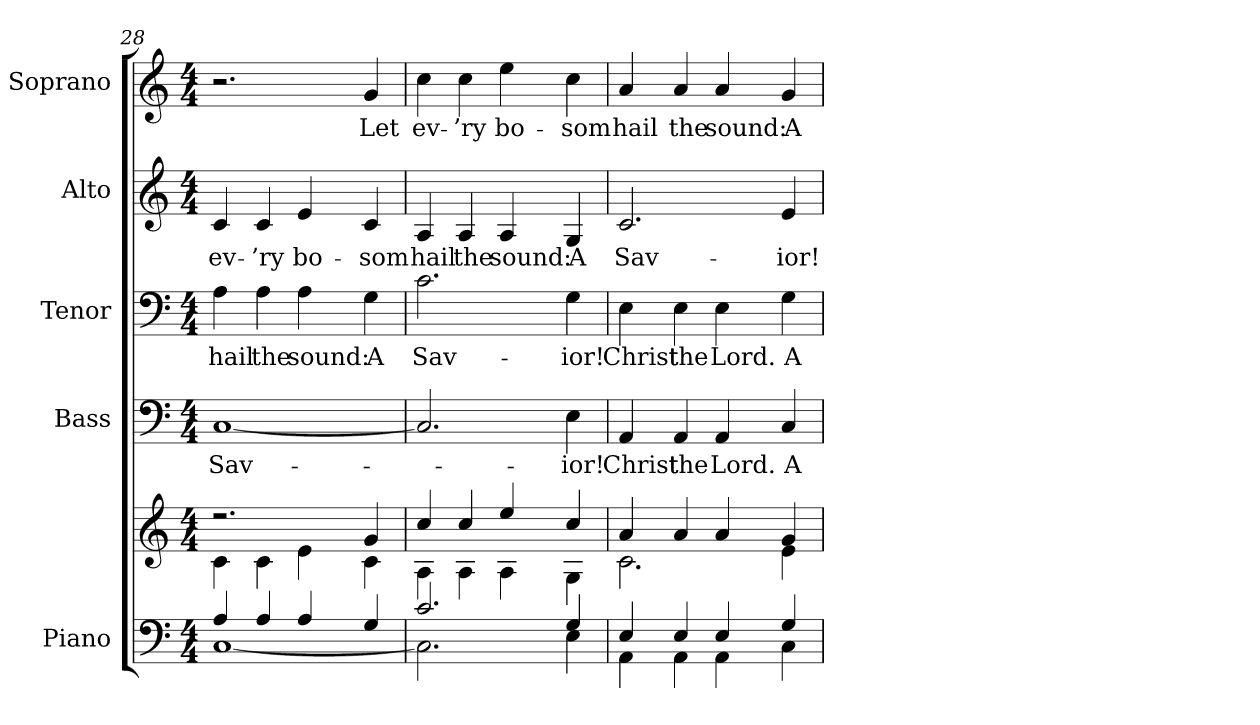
**kern	**kern	**kern	**text	**kern	**text	**kern	**text	**kern	**text
*part5	*part5	*part4	*part4	*part3	*part3	*part2	*part2	*part1	*part1
*staff6	*staff5	*staff4	*staff4	*staff3	*staff3	*staff2	*staff2	*staff1	*staff1
*I"Piano	*	*I"Bass	*	*I"Tenor	*	*I"Alto	*	*I"Soprano	*
*I'Pno.	*	*I'B.	*	*I'T.	*	*I'A.	*	*I'S.	*
*clefF4	*clefG2	*clefF4	*	*clefF4	*	*clefG2	*	*clefG2	*
*k[]	*k[]	*k[]	*	*k[]	*	*k[]	*	*k[]	*
*C:	*C:	*C:	*	*C:	*	*C:	*	*C:	*
*M4/4	*M4/4	*M4/4	*	*M4/4	*	*M4/4	*	*M4/4	*
=28	=28	=28	=28	=28	=28	=28	=28	=28	=28
*^	*^	*	*	*	*	*	*	*	*
!	!	!	!	!	!LO:LY:b:color=#000000	!	!	!	!	!	!
!	!	!	!	!	!	!	!LO:LY:b:color=#000000	!	!	!	!
!	!	!	!	!	!	!	!	!	!LO:LY:b:color=#000000	!	!
4Ai/	[<1Ci	2.r	4ci\	[<1Ci	Sav-	4Ai\	hail	4ci/	ev-	2.r	.
!	!	!	!	!	!	!	!LO:LY:b:color=#000000	!	!	!	!
!	!	!	!	!	!	!	!	!	!LO:LY:b:color=#000000	!	!
4Ai/	.	.	4ci\	.	.	4Ai\	the	4ci/	-’ry	.	.
!	!	!	!	!	!	!	!LO:LY:b:color=#000000	!	!	!	!
!	!	!	!	!	!	!	!	!	!LO:LY:b:color=#000000	!	!
4Ai/	.	.	4ei\	.	.	4Ai\	sound:	4ei/	bo-	.	.
!	!	!	!	!	!	!	!LO:LY:b:color=#000000	!	!	!	!
!	!	!	!	!	!	!	!	!	!LO:LY:b:color=#000000	!	!
!	!	!	!	!	!	!	!	!	!	!	!LO:LY:b:color=#000000
4Gi/	.	4gi/	4ci\	.	.	4Gi\	A	4ci/	-som	4gi/	Let
!!LO:PB:g=z
=29	=29	=29	=29	=29	=29	=29	=29	=29	=29	=29	=29
!	!	!	!	!	!	!	!LO:LY:b:color=#000000	!	!	!	!
!	!	!	!	!	!	!	!	!	!LO:LY:b:color=#000000	!	!
!	!	!	!	!	!	!	!	!	!	!	!LO:LY:b:color=#000000
2.ci/	2.Ci\]	4cci/	4Ai\	2.Ci/]	.	2.ci\	Sav-	4Ai/	hail	4cci\	ev-
!	!	!	!	!	!	!	!	!	!LO:LY:b:color=#000000	!	!
!	!	!	!	!	!	!	!	!	!	!	!LO:LY:b:color=#000000
.	.	4cci/	4Ai\	.	.	.	.	4Ai/	the	4cci\	-’ry
!	!	!	!	!	!	!	!	!	!LO:LY:b:color=#000000	!	!
!	!	!	!	!	!	!	!	!	!	!	!LO:LY:b:color=#000000
.	.	4eei/	4Ai\	.	.	.	.	4Ai/	sound:	4eei\	bo-
!	!	!	!	!	!LO:LY:b:color=#000000	!	!	!	!	!	!
!	!	!	!	!	!	!	!LO:LY:b:color=#000000	!	!	!	!
!	!	!	!	!	!	!	!	!	!LO:LY:b:color=#000000	!	!
!	!	!	!	!	!	!	!	!	!	!	!LO:LY:b:color=#000000
4Gi/	4Ei\	4cci/	4Gi\	4Ei\	-ior!	4Gi\	-ior!	4Gi/	A	4cci\	-som
=30	=30	=30	=30	=30	=30	=30	=30	=30	=30	=30	=30
!	!	!	!	!	!LO:LY:b:color=#000000	!	!	!	!	!	!
!	!	!	!	!	!	!	!LO:LY:b:color=#000000	!	!	!	!
!	!	!	!	!	!	!	!	!	!LO:LY:b:color=#000000	!	!
!	!	!	!	!	!	!	!	!	!	!	!LO:LY:b:color=#000000
4Ei/	4AAi\	4ai/	2.ci\	4AAi/	Christ	4Ei\	Christ	2.ci/	Sav-	4ai/	hail
!	!	!	!	!	!LO:LY:b:color=#000000	!	!	!	!	!	!
!	!	!	!	!	!	!	!LO:LY:b:color=#000000	!	!	!	!
!	!	!	!	!	!	!	!	!	!	!	!LO:LY:b:color=#000000
4Ei/	4AAi\	4ai/	.	4AAi/	the	4Ei\	the	.	.	4ai/	the
!	!	!	!	!	!LO:LY:b:color=#000000	!	!	!	!	!	!
!	!	!	!	!	!	!	!LO:LY:b:color=#000000	!	!	!	!
!	!	!	!	!	!	!	!	!	!	!	!LO:LY:b:color=#000000
4Ei/	4AAi\	4ai/	.	4AAi/	Lord.	4Ei\	Lord.	.	.	4ai/	sound:
!	!	!	!	!	!LO:LY:b:color=#000000	!	!	!	!	!	!
!	!	!	!	!	!	!	!LO:LY:b:color=#000000	!	!	!	!
!	!	!	!	!	!	!	!	!	!LO:LY:b:color=#000000	!	!
!	!	!	!	!	!	!	!	!	!	!	!LO:LY:b:color=#000000
4Gi/	4Ci\	4gi/	4ei\	4Ci/	A	4Gi\	A	4ei/	-ior!	4gi/	A
*v	*v	*	*	*	*	*	*	*	*	*	*
*	*v	*v	*	*	*	*	*	*	*	*
=	=	=	=	=	=	=	=	=	=
*-	*-	*-	*-	*-	*-	*-	*-	*-	*-
